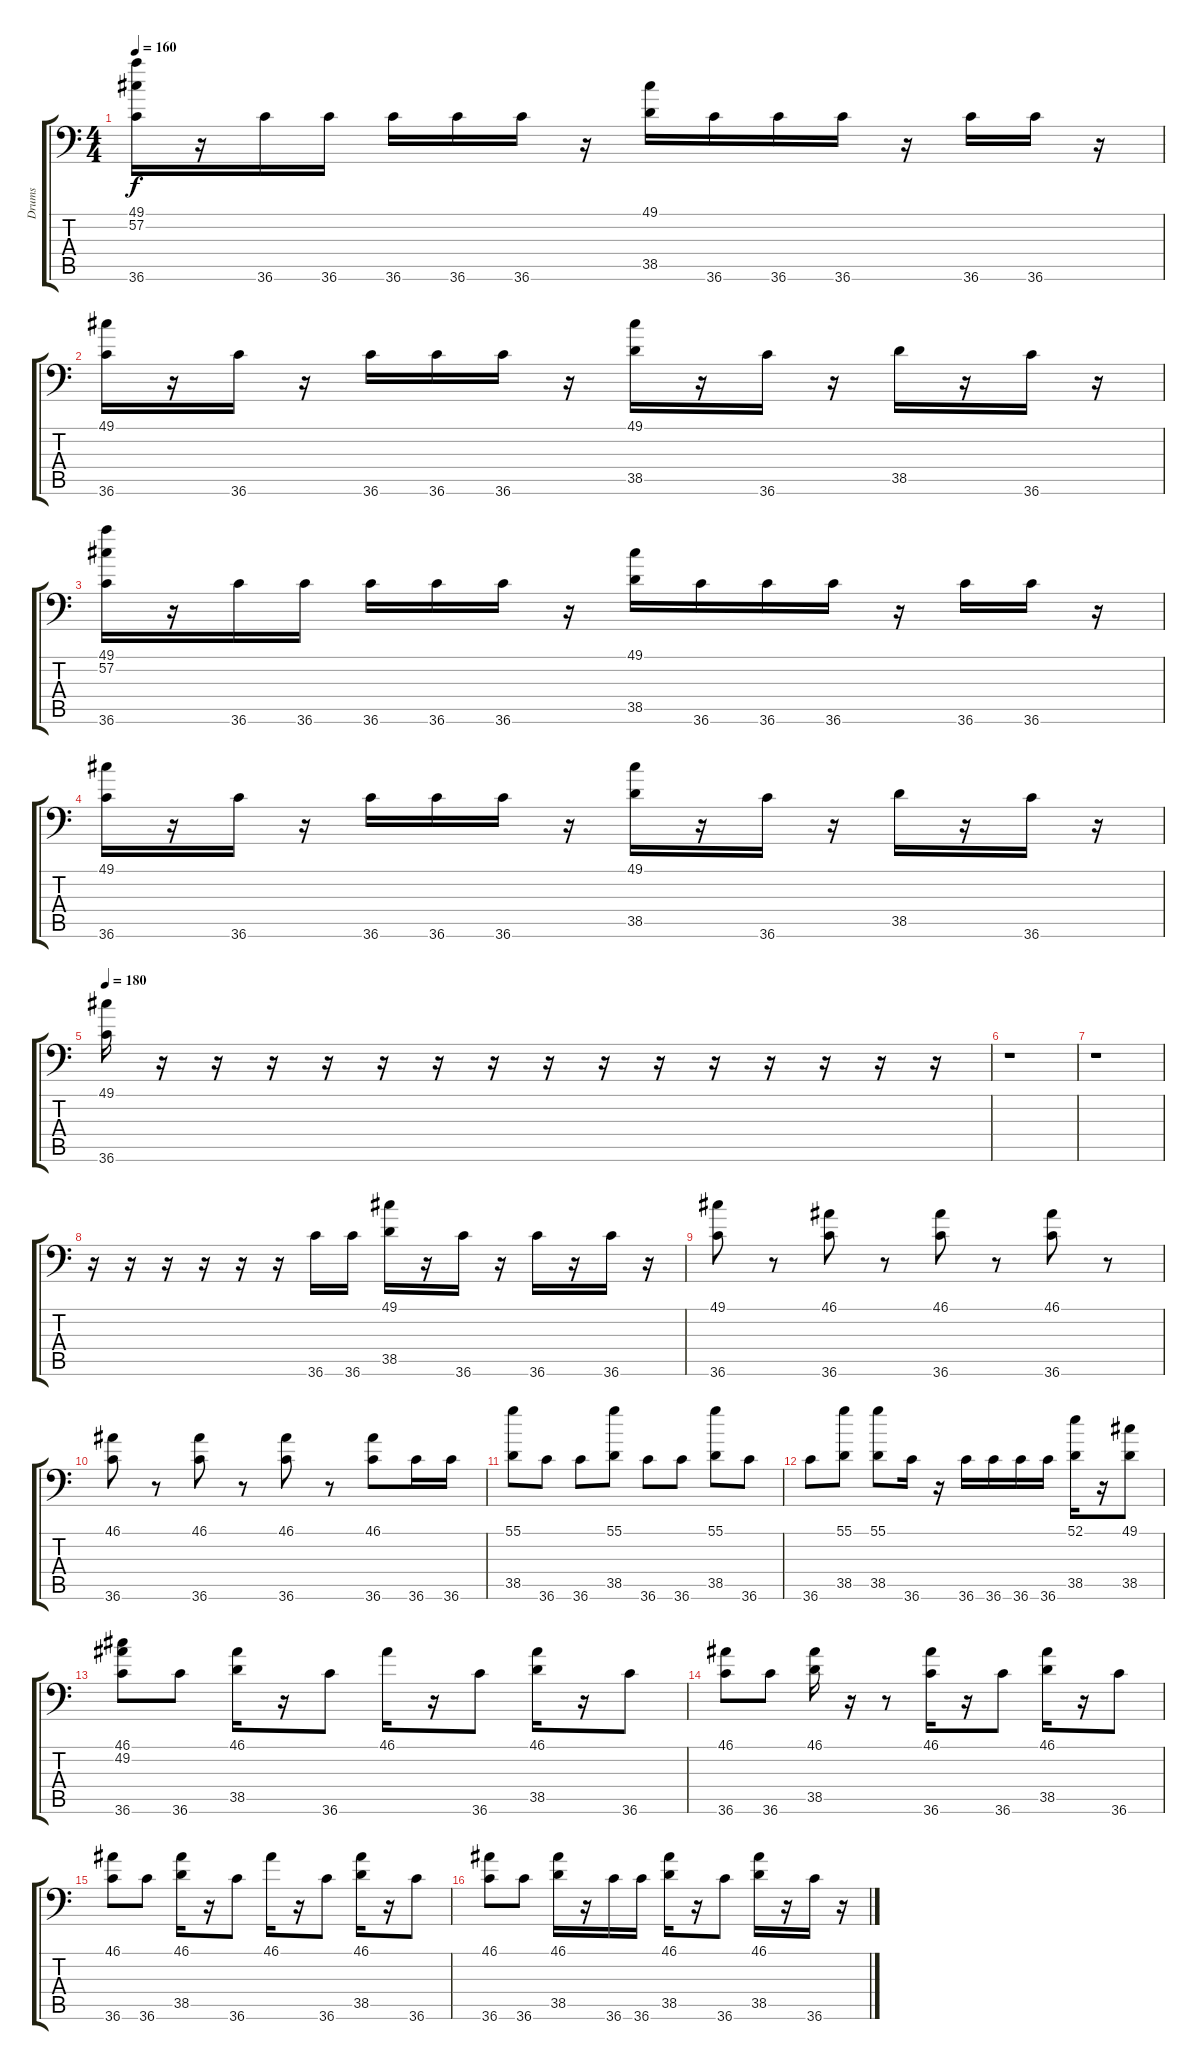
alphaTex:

\track ("Drums" "Drums") {instrument acousticgrandpiano}
\staff {score tabs}
\tuning (C-1 C-1 C-1 C-1 C-1 C-1) {hide}
\ts (4 4)
\tempo 160
\clef f4
\ks c
(49.1 57.2 36.6).16{dy f} r.16 36.6.16 36.6.16 36.6.16 36.6.16 36.6.16 r.16 (49.1 38.5).16 36.6.16 36.6.16 36.6.16 r.16 36.6.16 36.6.16 r.16 |
(49.1 36.6).16 r.16 36.6.16 r.16 36.6.16 36.6.16 36.6.16 r.16 (49.1 38.5).16 r.16 36.6.16 r.16 38.5.16 r.16 36.6.16 r.16 |
(49.1 57.2 36.6).16 r.16 36.6.16 36.6.16 36.6.16 36.6.16 36.6.16 r.16 (49.1 38.5).16 36.6.16 36.6.16 36.6.16 r.16 36.6.16 36.6.16 r.16 |
(49.1 36.6).16 r.16 36.6.16 r.16 36.6.16 36.6.16 36.6.16 r.16 (49.1 38.5).16 r.16 36.6.16 r.16 38.5.16 r.16 36.6.16 r.16 |
\tempo 180
(49.1 36.6).16 r.16 r.16 r.16 r.16 r.16 r.16 r.16 r.16 r.16 r.16 r.16 r.16 r.16 r.16 r.16 |
r.1 |
r.1 |
r.16 r.16 r.16 r.16 r.16 r.16 36.6.16 36.6.16 (49.1 38.5).16 r.16 36.6.16 r.16 36.6.16 r.16 36.6.16 r.16 |
(49.1 36.6).8 r.8 (46.1 36.6).8 r.8 (46.1 36.6).8 r.8 (46.1 36.6).8 r.8 |
(46.1 36.6).8 r.8 (46.1 36.6).8 r.8 (46.1 36.6).8 r.8 (46.1 36.6).8 36.6.16 36.6.16 |
(55.1 38.5).8 36.6.8 36.6.8 (55.1 38.5).8 36.6.8 36.6.8 (55.1 38.5).8 36.6.8 |
36.6.8 (55.1 38.5).8 (55.1 38.5).8 36.6.16 r.16 36.6.16 36.6.16 36.6.16 36.6.16 (52.1 38.5).16 r.16 (49.1 38.5).8 |
(46.1 49.2 36.6).8 36.6.8 (46.1 38.5).16 r.16 36.6.8 46.1.16 r.16 36.6.8 (46.1 38.5).16 r.16 36.6.8 |
(46.1 36.6).8 36.6.8 (46.1 38.5).16 r.16 r.8 (46.1 36.6).16 r.16 36.6.8 (46.1 38.5).16 r.16 36.6.8 |
(46.1 36.6).8 36.6.8 (46.1 38.5).16 r.16 36.6.8 46.1.16 r.16 36.6.8 (46.1 38.5).16 r.16 36.6.8 |
(46.1 36.6).8 36.6.8 (46.1 38.5).16 r.16 36.6.16 36.6.16 (46.1 38.5).16 r.16 36.6.8 (46.1 38.5).16 r.16 36.6.16 r.16
